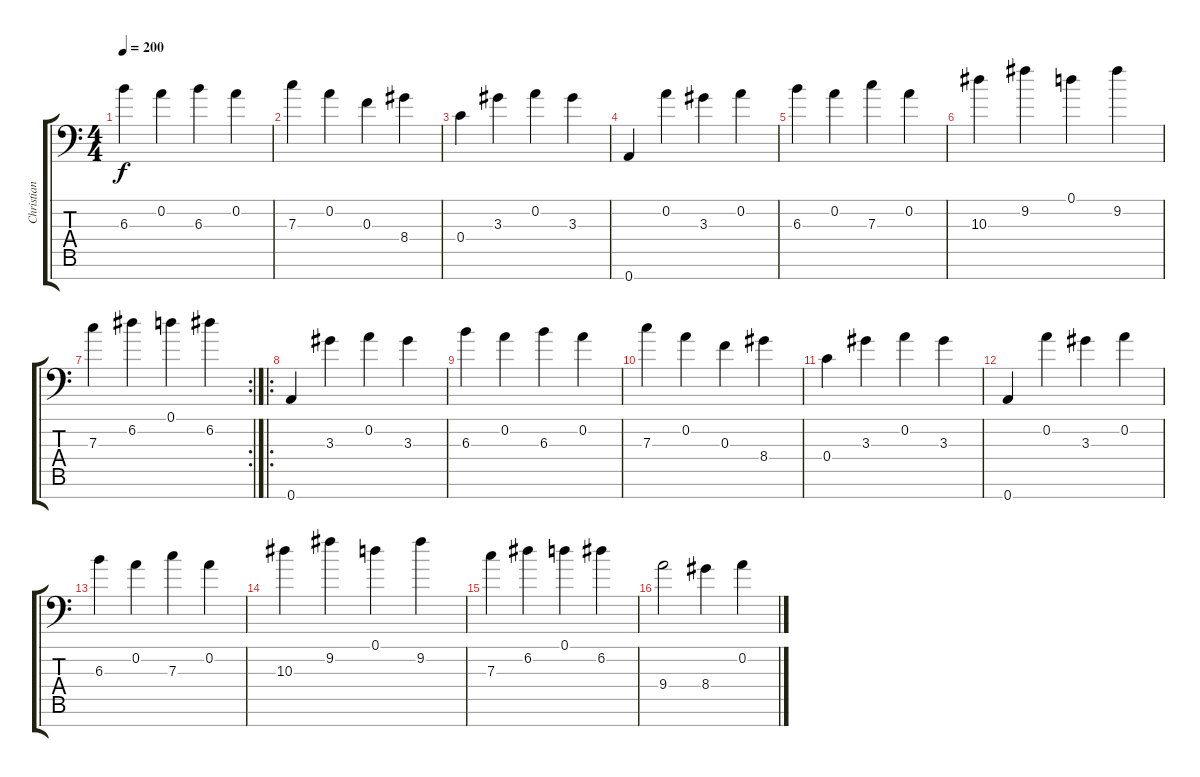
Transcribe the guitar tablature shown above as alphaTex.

\track ("Christian Muenzner" "Christian ") {instrument distortionguitar}
\staff {score tabs}
\tuning (D4 A3 F3 C3 G2 D2 A1) {hide}
\ts (4 4)
\tempo 200
\clef f4
\ks c
6.3.4{dy f} 0.2.4 6.3.4 0.2.4 |
7.3.4 0.2.4 0.3.4 8.4.4 |
0.4.4 3.3.4 0.2.4 3.3.4 |
0.7.4 0.2.4 3.3.4 0.2.4 |
6.3.4 0.2.4 7.3.4 0.2.4 |
10.3.4 9.2.4 0.1.4 9.2.4 |
\rc 2
7.3.4 6.2.4 0.1.4 6.2.4 |
\ro
0.7.4 3.3.4 0.2.4 3.3.4 |
6.3.4 0.2.4 6.3.4 0.2.4 |
7.3.4 0.2.4 0.3.4 8.4.4 |
0.4.4 3.3.4 0.2.4 3.3.4 |
0.7.4 0.2.4 3.3.4 0.2.4 |
6.3.4 0.2.4 7.3.4 0.2.4 |
10.3.4 9.2.4 0.1.4 9.2.4 |
7.3.4 6.2.4 0.1.4 6.2.4 |
9.4.2 8.4.4 0.2.4
